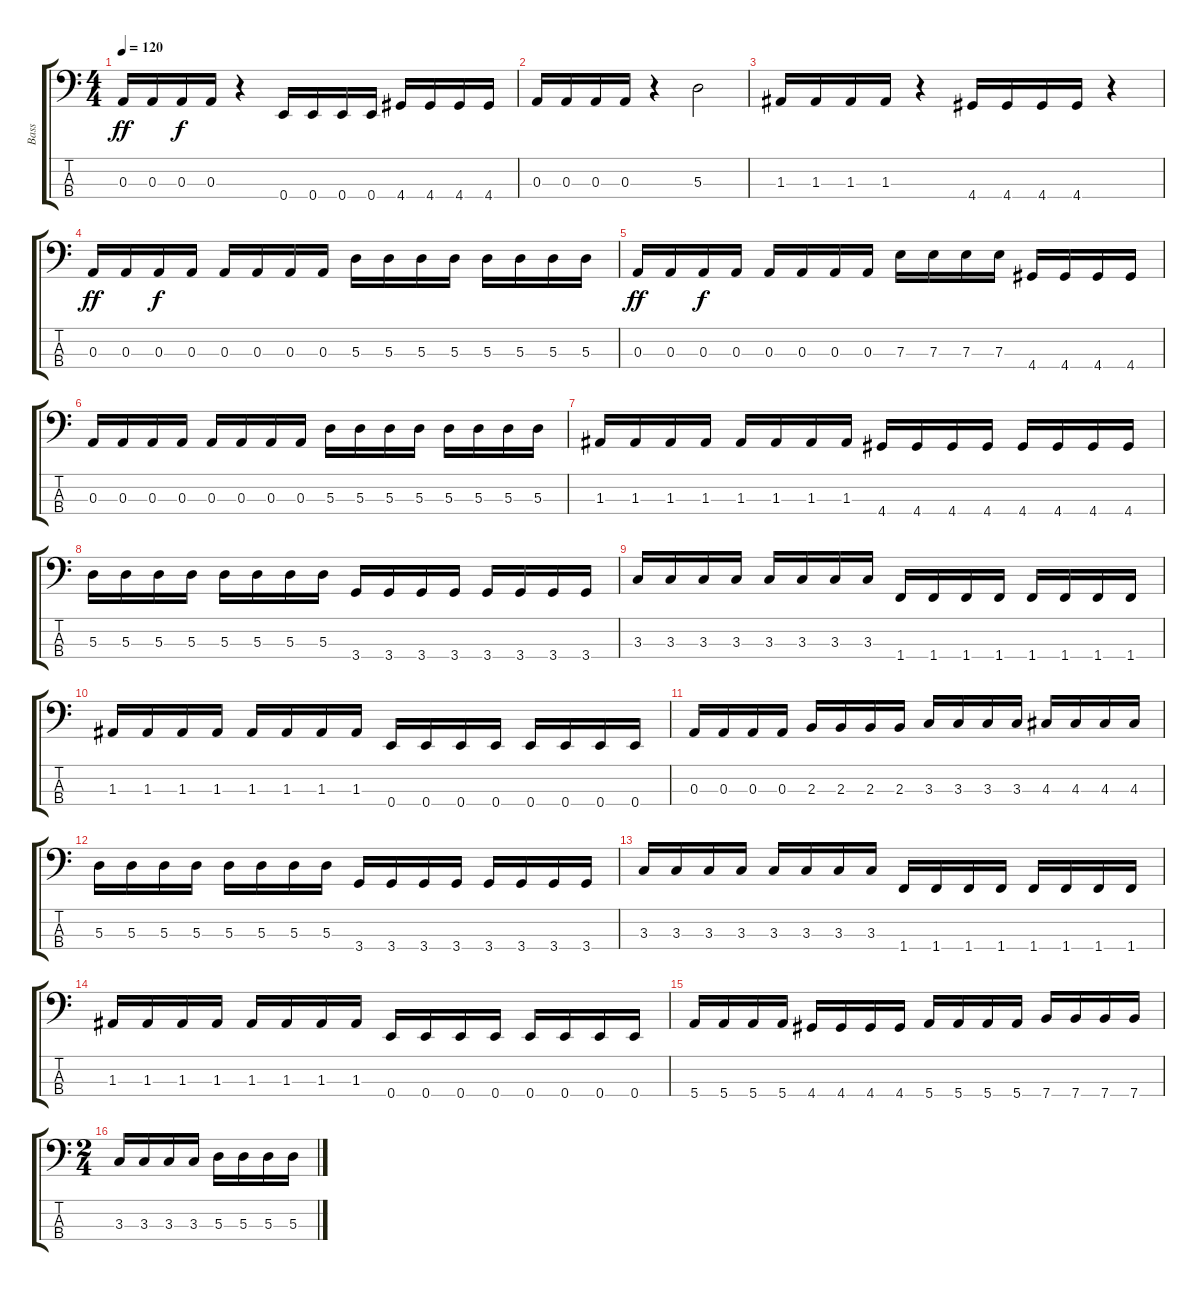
\track ("Bass" "Bass") {instrument electricbassfinger}
\staff {score tabs}
\tuning (G2 D2 A1 E1) {hide}
\ts (4 4)
\tempo 120
\clef f4
\ks c
0.3.16{dy ff} 0.3.16 0.3.16{dy f} 0.3.16 r.4 0.4.16 0.4.16 0.4.16 0.4.16 4.4.16 4.4.16 4.4.16 4.4.16 |
0.3.16 0.3.16 0.3.16 0.3.16 r.4 5.3.2 |
1.3.16 1.3.16 1.3.16 1.3.16 r.4 4.4.16 4.4.16 4.4.16 4.4.16 r.4 |
0.3.16{dy ff} 0.3.16 0.3.16{dy f} 0.3.16 0.3.16 0.3.16 0.3.16 0.3.16 5.3.16 5.3.16 5.3.16 5.3.16 5.3.16 5.3.16 5.3.16 5.3.16 |
0.3.16{dy ff} 0.3.16 0.3.16{dy f} 0.3.16 0.3.16 0.3.16 0.3.16 0.3.16 7.3.16 7.3.16 7.3.16 7.3.16 4.4.16 4.4.16 4.4.16 4.4.16 |
0.3.16 0.3.16 0.3.16 0.3.16 0.3.16 0.3.16 0.3.16 0.3.16 5.3.16 5.3.16 5.3.16 5.3.16 5.3.16 5.3.16 5.3.16 5.3.16 |
1.3.16 1.3.16 1.3.16 1.3.16 1.3.16 1.3.16 1.3.16 1.3.16 4.4.16 4.4.16 4.4.16 4.4.16 4.4.16 4.4.16 4.4.16 4.4.16 |
5.3.16 5.3.16 5.3.16 5.3.16 5.3.16 5.3.16 5.3.16 5.3.16 3.4.16 3.4.16 3.4.16 3.4.16 3.4.16 3.4.16 3.4.16 3.4.16 |
3.3.16 3.3.16 3.3.16 3.3.16 3.3.16 3.3.16 3.3.16 3.3.16 1.4.16 1.4.16 1.4.16 1.4.16 1.4.16 1.4.16 1.4.16 1.4.16 |
1.3.16 1.3.16 1.3.16 1.3.16 1.3.16 1.3.16 1.3.16 1.3.16 0.4.16 0.4.16 0.4.16 0.4.16 0.4.16 0.4.16 0.4.16 0.4.16 |
0.3.16 0.3.16 0.3.16 0.3.16 2.3.16 2.3.16 2.3.16 2.3.16 3.3.16 3.3.16 3.3.16 3.3.16 4.3.16 4.3.16 4.3.16 4.3.16 |
5.3.16 5.3.16 5.3.16 5.3.16 5.3.16 5.3.16 5.3.16 5.3.16 3.4.16 3.4.16 3.4.16 3.4.16 3.4.16 3.4.16 3.4.16 3.4.16 |
3.3.16 3.3.16 3.3.16 3.3.16 3.3.16 3.3.16 3.3.16 3.3.16 1.4.16 1.4.16 1.4.16 1.4.16 1.4.16 1.4.16 1.4.16 1.4.16 |
1.3.16 1.3.16 1.3.16 1.3.16 1.3.16 1.3.16 1.3.16 1.3.16 0.4.16 0.4.16 0.4.16 0.4.16 0.4.16 0.4.16 0.4.16 0.4.16 |
5.4.16 5.4.16 5.4.16 5.4.16 4.4.16 4.4.16 4.4.16 4.4.16 5.4.16 5.4.16 5.4.16 5.4.16 7.4.16 7.4.16 7.4.16 7.4.16 |
\ts (2 4)
3.3.16 3.3.16 3.3.16 3.3.16 5.3.16 5.3.16 5.3.16 5.3.16
